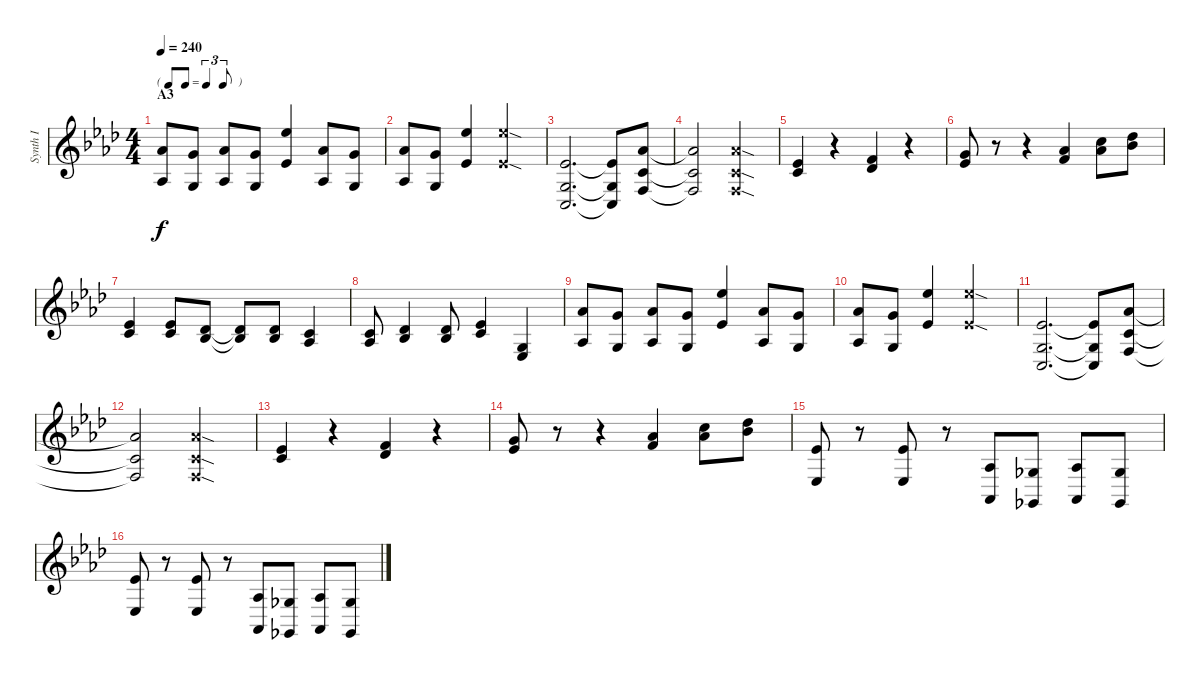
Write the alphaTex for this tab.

\track ("Synth I" "Synth I") {instrument pad7halo}
\staff {score}
\tuning (E4 B3 G3 D3 A2 E2) {hide}
\ts (4 4)
\tf triplet8th
\section ("" "A3")
\tempo 240
\clef g2
\ks ab
(4.1 1.3).8{dy f volume 10} (3.1 0.3).8 (4.1 1.3).8 (3.1 0.3).8 (11.1 4.2).4 (4.1 1.3).8 (3.1 0.3).8 |
(4.1 1.3).8 (3.1 0.3).8 (11.1 4.2).4 (11.1{sod x} 4.2{sod x}).2 |
(4.2 0.3 3.5).2{d} (4.2{t} 0.3{t} 3.5{t}).8 (4.1 1.2 3.4).8 |
(4.1{t} 1.2{t} 3.4{t}).2 (4.1{sod x} 1.2{sod x} 3.4{sod x}).2 |
(4.2 5.3).4 r.4 (1.1 2.2).4 r.4 |
(3.1 4.2).8 r.8 r.4 (4.1 6.2).4 (4.1 13.2).8 (6.1 14.2).8 |
(4.2 5.3).4 (4.2 5.3).8 (2.2 3.3).8 (2.2{t} 3.3{t}).8 (2.2 3.3).8 (1.2 1.3).4 |
(1.2 1.3).8 (2.2 3.3).4 (2.2 3.3).8 (1.2 8.3).4 (0.3 1.4).4 |
(4.1 1.3).8 (3.1 0.3).8 (4.1 1.3).8 (3.1 0.3).8 (11.1 4.2).4 (4.1 1.3).8 (3.1 0.3).8 |
(4.1 1.3).8 (3.1 0.3).8 (11.1 4.2).4 (11.1{sod x} 4.2{sod x}).2 |
(4.2 0.3 3.5).2{d} (4.2{t} 0.3{t} 3.5{t}).8 (4.1 1.2 3.4).8 |
(4.1{t} 1.2{t} 3.4{t}).2 (4.1{sod x} 1.2{sod x} 3.4{sod x}).2 |
(4.2 5.3).4 r.4 (1.1 2.2).4 r.4 |
(3.1 4.2).8 r.8 r.4 (4.1 6.2).4 (4.1 13.2).8 (6.1 14.2).8 |
(4.2 1.4).8 r.8 (4.2 1.4).8 r.8 (1.3 4.6).8 (4.4 2.6).8 (1.3 4.6).8 (4.4 2.6).8 |
(4.2 1.4).8 r.8 (4.2 1.4).8 r.8 (1.3 4.6).8 (4.4 2.6).8 (1.3 4.6).8 (4.4 2.6).8
